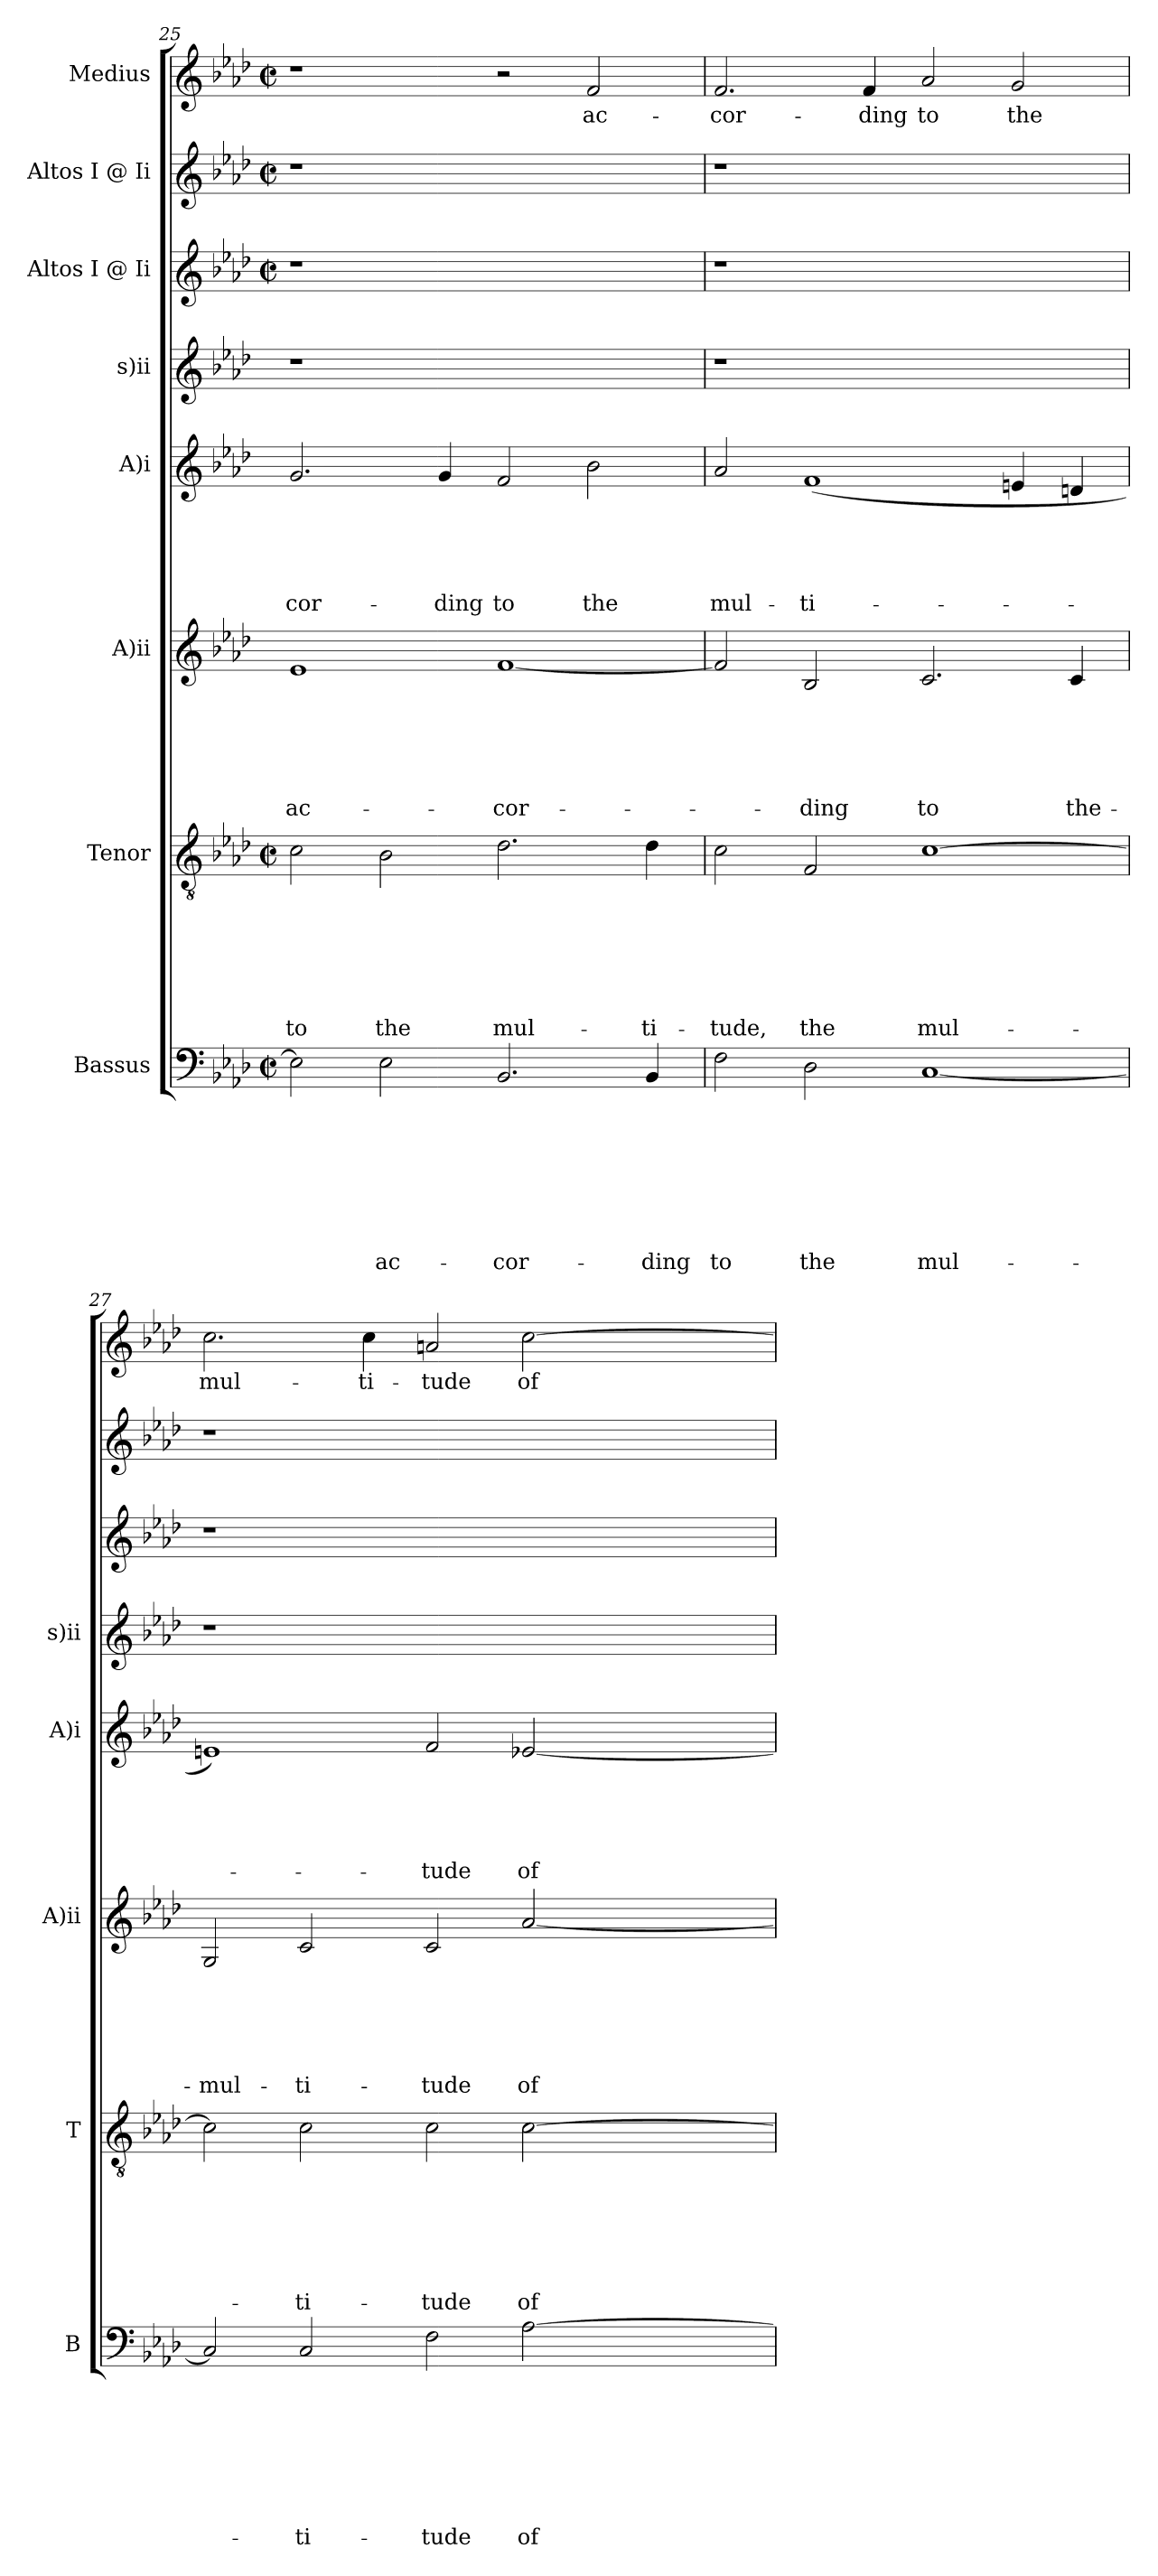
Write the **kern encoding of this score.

**kern	**text	**text	**text	**text	**text	**text	**text	**text	**kern	**text	**text	**text	**text	**text	**text	**text	**kern	**text	**text	**text	**text	**text	**text	**kern	**text	**text	**text	**text	**text	**kern	**kern	**kern	**kern	**text
*part8	*part8	*part8	*part8	*part8	*part8	*part8	*part8	*part8	*part7	*part7	*part7	*part7	*part7	*part7	*part7	*part7	*part6	*part6	*part6	*part6	*part6	*part6	*part6	*part5	*part5	*part5	*part5	*part5	*part5	*part4	*part3	*part2	*part1	*part1
*staff8	*staff8	*staff8	*staff8	*staff8	*staff8	*staff8	*staff8	*staff8	*staff7	*staff7	*staff7	*staff7	*staff7	*staff7	*staff7	*staff7	*staff6	*staff6	*staff6	*staff6	*staff6	*staff6	*staff6	*staff5	*staff5	*staff5	*staff5	*staff5	*staff5	*staff4	*staff3	*staff2	*staff1	*staff1
*I"Bassus	*	*	*	*	*	*	*	*	*I"Tenor	*	*	*	*	*	*	*	*I"A)ii	*	*	*	*	*	*	*I"A)i	*	*	*	*	*	*I"s)ii	*I"Altos I @ Ii	*I"Altos I @ Ii	*I"Medius	*
*I'B	*	*	*	*	*	*	*	*	*I'T	*	*	*	*	*	*	*	*I'A)ii	*	*	*	*	*	*	*I'A)i	*	*	*	*	*	*I's)ii	*	*	*	*
!!LO:LB:g=z
*clefF4	*	*	*	*	*	*	*	*	*clefGv2	*	*	*	*	*	*	*	*clefG2	*	*	*	*	*	*	*clefG2	*	*	*	*	*	*clefG2	*clefG2	*clefG2	*clefG2	*
*k[b-e-a-d-]	*	*	*	*	*	*	*	*	*k[b-e-a-d-]	*	*	*	*	*	*	*	*k[b-e-a-d-]	*	*	*	*	*	*	*k[b-e-a-d-]	*	*	*	*	*	*k[b-e-a-d-]	*k[b-e-a-d-]	*k[b-e-a-d-]	*k[b-e-a-d-]	*
*A-:	*	*	*	*	*	*	*	*	*A-:	*	*	*	*	*	*	*	*A-:	*	*	*	*	*	*	*A-:	*	*	*	*	*	*A-:	*A-:	*A-:	*A-:	*
*M2/2	*	*	*	*	*	*	*	*	*M2/2	*	*	*	*	*	*	*	*	*	*	*	*	*	*	*	*	*	*	*	*	*	*M2/2	*M2/2	*M2/2	*
*met(c|)	*	*	*	*	*	*	*	*	*met(c|)	*	*	*	*	*	*	*	*	*	*	*	*	*	*	*	*	*	*	*	*	*	*met(c|)	*met(c|)	*met(c|)	*
=25	=25	=25	=25	=25	=25	=25	=25	=25	=25	=25	=25	=25	=25	=25	=25	=25	=25	=25	=25	=25	=25	=25	=25	=25	=25	=25	=25	=25	=25	=25	=25	=25	=25	=25
!	!	!	!	!	!	!	!	!	!	!	!	!	!	!	!	!LO:LY:b	!	!	!	!	!	!	!LO:LY:b	!	!	!	!	!	!LO:LY:b	!	!	!	!	!
2E-\]	.	.	.	.	.	.	.	.	2c\	.	.	.	.	.	.	to	1e-	.	.	.	.	.	ac-	2.g/	.	.	.	.	-cor-	1r	1r	1r	1r	.
!	!	!	!	!	!	!	!	!LO:LY:b	!	!	!	!	!	!	!	!LO:LY:b	!	!	!	!	!	!	!	!	!	!	!	!	!	!	!	!	!	!
2E-\	.	.	.	.	.	.	.	ac-	2B-\	.	.	.	.	.	.	the	.	.	.	.	.	.	.	.	.	.	.	.	.	.	.	.	.	.
!	!	!	!	!	!	!	!	!	!	!	!	!	!	!	!	!	!	!	!	!	!	!	!	!	!	!	!	!	!LO:LY:b	!	!	!	!	!
.	.	.	.	.	.	.	.	.	.	.	.	.	.	.	.	.	.	.	.	.	.	.	.	4g/	.	.	.	.	-ding	.	.	.	.	.
!	!	!	!	!	!	!	!	!LO:LY:b	!	!	!	!	!	!	!	!LO:LY:b	!	!	!	!	!	!	!LO:LY:b	!	!	!	!	!	!LO:LY:b	!	!	!	!	!
2.BB-/	.	.	.	.	.	.	.	-cor-	2.d-\	.	.	.	.	.	.	mul-	[<1f	.	.	.	.	.	-cor-	2f/	.	.	.	.	to	1ryy	1ryy	1ryy	2r	.
!	!	!	!	!	!	!	!	!	!	!	!	!	!	!	!	!	!	!	!	!	!	!	!	!	!	!	!	!	!LO:LY:b	!	!	!	!	!LO:LY:b
.	.	.	.	.	.	.	.	.	.	.	.	.	.	.	.	.	.	.	.	.	.	.	.	2b-\	.	.	.	.	the	.	.	.	2f/	ac-
!	!	!	!	!	!	!	!	!LO:LY:b	!	!	!	!	!	!	!	!LO:LY:b	!	!	!	!	!	!	!	!	!	!	!	!	!	!	!	!	!	!
4BB-/	.	.	.	.	.	.	.	-ding	4d-\	.	.	.	.	.	.	-ti-	.	.	.	.	.	.	.	.	.	.	.	.	.	.	.	.	.	.
=26	=26	=26	=26	=26	=26	=26	=26	=26	=26	=26	=26	=26	=26	=26	=26	=26	=26	=26	=26	=26	=26	=26	=26	=26	=26	=26	=26	=26	=26	=26	=26	=26	=26	=26
!	!	!	!	!	!	!	!	!LO:LY:b	!	!	!	!	!	!	!	!LO:LY:b	!	!	!	!	!	!	!	!	!	!	!	!	!LO:LY:b	!	!	!	!	!LO:LY:b
2F\	.	.	.	.	.	.	.	to	2c\	.	.	.	.	.	.	-tude,	2f/]	.	.	.	.	.	.	2a-/	.	.	.	.	mul-	1r	1r	1r	2.f/	-cor-
!	!	!	!	!	!	!	!	!LO:LY:b	!	!	!	!	!	!	!	!LO:LY:b	!	!	!	!	!	!	!LO:LY:b	!	!	!	!	!	!LO:LY:b	!	!	!	!	!
2D-\	.	.	.	.	.	.	.	the	2F/	.	.	.	.	.	.	the	2B-/	.	.	.	.	.	-ding	(<1f	.	.	.	.	-ti-	.	.	.	.	.
!	!	!	!	!	!	!	!	!	!	!	!	!	!	!	!	!	!	!	!	!	!	!	!	!	!	!	!	!	!	!	!	!	!	!LO:LY:b
.	.	.	.	.	.	.	.	.	.	.	.	.	.	.	.	.	.	.	.	.	.	.	.	.	.	.	.	.	.	.	.	.	4f/	-ding
!	!	!	!	!	!	!	!	!LO:LY:b	!	!	!	!	!	!	!	!LO:LY:b	!	!	!	!	!	!	!LO:LY:b	!	!	!	!	!	!	!	!	!	!	!LO:LY:b
[<1C	.	.	.	.	.	.	.	mul-	[>1c	.	.	.	.	.	.	mul-	2.c/	.	.	.	.	.	to	.	.	.	.	.	.	1ryy	1ryy	1ryy	2a-/	to
!	!	!	!	!	!	!	!	!	!	!	!	!	!	!	!	!	!	!	!	!	!	!	!	!	!	!	!	!	!	!	!	!	!	!LO:LY:b
.	.	.	.	.	.	.	.	.	.	.	.	.	.	.	.	.	.	.	.	.	.	.	.	4en/	.	.	.	.	.	.	.	.	2g/	the
!	!	!	!	!	!	!	!	!	!	!	!	!	!	!	!	!	!	!	!	!	!	!	!LO:LY:b	!	!	!	!	!	!	!	!	!	!	!
.	.	.	.	.	.	.	.	.	.	.	.	.	.	.	.	.	4c/	.	.	.	.	.	the-	4dn/	.	.	.	.	.	.	.	.	.	.
=27	=27	=27	=27	=27	=27	=27	=27	=27	=27	=27	=27	=27	=27	=27	=27	=27	=27	=27	=27	=27	=27	=27	=27	=27	=27	=27	=27	=27	=27	=27	=27	=27	=27	=27
!	!	!	!	!	!	!	!	!	!	!	!	!	!	!	!	!	!	!	!	!	!	!	!LO:LY:b	!	!	!	!	!	!	!	!	!	!	!LO:LY:b
2C/]	.	.	.	.	.	.	.	.	2c\]	.	.	.	.	.	.	.	2G/	.	.	.	.	.	-mul-	1en)	.	.	.	.	.	1r	1r	1r	2.cc\	mul-
!	!	!	!	!	!	!	!	!LO:LY:b	!	!	!	!	!	!	!	!LO:LY:b	!	!	!	!	!	!	!LO:LY:b	!	!	!	!	!	!	!	!	!	!	!
2C/	.	.	.	.	.	.	.	-ti-	2c\	.	.	.	.	.	.	-ti-	2c/	.	.	.	.	.	-ti-	.	.	.	.	.	.	.	.	.	.	.
!	!	!	!	!	!	!	!	!	!	!	!	!	!	!	!	!	!	!	!	!	!	!	!	!	!	!	!	!	!	!	!	!	!	!LO:LY:b
.	.	.	.	.	.	.	.	.	.	.	.	.	.	.	.	.	.	.	.	.	.	.	.	.	.	.	.	.	.	.	.	.	4cc\	-ti-
!	!	!	!	!	!	!	!	!LO:LY:b	!	!	!	!	!	!	!	!LO:LY:b	!	!	!	!	!	!	!LO:LY:b	!	!	!	!	!	!LO:LY:b	!	!	!	!	!LO:LY:b
2F\	.	.	.	.	.	.	.	-tude	2c\	.	.	.	.	.	.	-tude	2c/	.	.	.	.	.	-tude	2f/	.	.	.	.	-tude	1ryy	1ryy	1ryy	2an/	-tude
!	!	!	!	!	!	!	!	!LO:LY:b	!	!	!	!	!	!	!	!LO:LY:b	!	!	!	!	!	!	!LO:LY:b	!	!	!	!	!	!LO:LY:b	!	!	!	!	!LO:LY:b
[>2A-\	.	.	.	.	.	.	.	of	[>2c\	.	.	.	.	.	.	of	[<2a-/	.	.	.	.	.	of	[<2e-/	.	.	.	.	of	.	.	.	[>2cc\	of
=	=	=	=	=	=	=	=	=	=	=	=	=	=	=	=	=	=	=	=	=	=	=	=	=	=	=	=	=	=	=	=	=	=	=
*-	*-	*-	*-	*-	*-	*-	*-	*-	*-	*-	*-	*-	*-	*-	*-	*-	*-	*-	*-	*-	*-	*-	*-	*-	*-	*-	*-	*-	*-	*-	*-	*-	*-	*-
